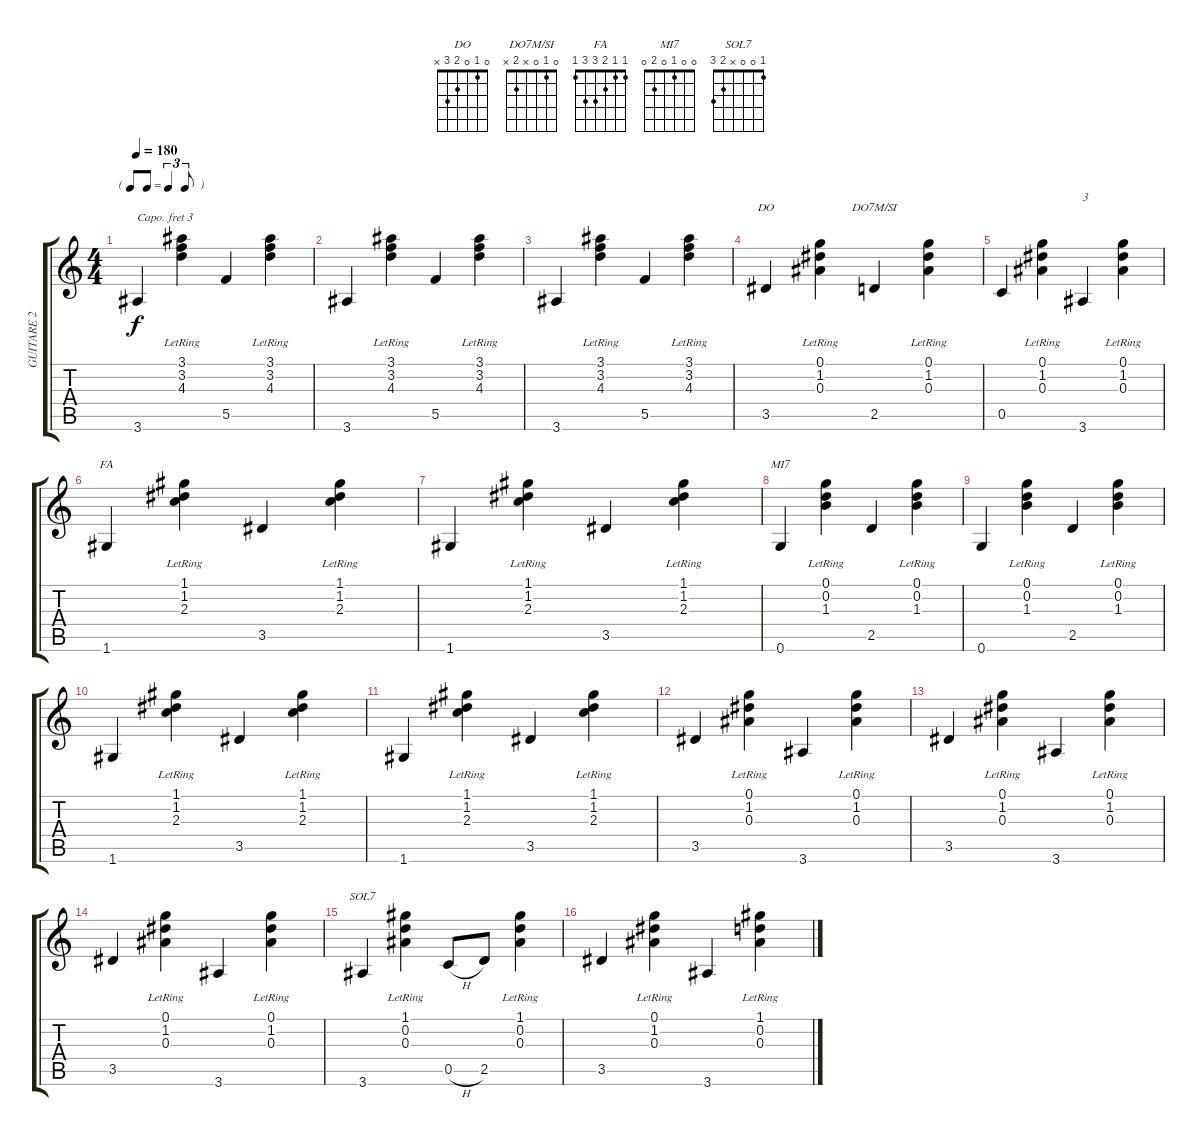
\track ("GUITARE 2" "GUITARE 2") {instrument acousticguitarnylon}
\staff {score tabs}
\capo 3
\tuning (E4 B3 G3 D3 A2 E2) {hide}
\chord ("DO" 0 1 0 2 3 x)
\chord ("DO7M/SI" 0 1 0 x 2 x)
\chord ("FA" 1 1 2 3 3 1)
\chord ("MI7" 0 0 1 0 2 0)
\chord ("SOL7" 1 0 0 x 2 3)
\ts (4 4)
\tf triplet8th
\tempo 180
\clef g2
\ks c
3.6.4{dy f} (3.1{lr} 3.2{lr} 4.3{lr}).4 5.5.4 (3.1{lr} 3.2{lr} 4.3{lr}).4 |
3.6.4 (3.1{lr} 3.2{lr} 4.3{lr}).4 5.5.4 (3.1{lr} 3.2{lr} 4.3{lr}).4 |
3.6.4 (3.1{lr} 3.2{lr} 4.3{lr}).4 5.5.4 (3.1{lr} 3.2{lr} 4.3{lr}).4 |
3.5.4{ch "DO"} (0.1{lr} 1.2{lr} 0.3{lr}).4 2.5.4{ch "DO7M/SI"} (0.1{lr} 1.2{lr} 0.3{lr}).4 |
0.5.4 (0.1{lr} 1.2{lr} 0.3{lr}).4 3.6.4{txt "3"} (0.1{lr} 1.2{lr} 0.3{lr}).4 |
1.6.4{ch "FA"} (1.1{lr} 1.2{lr} 2.3{lr}).4 3.5.4 (1.1{lr} 1.2{lr} 2.3{lr}).4 |
1.6.4 (1.1{lr} 1.2{lr} 2.3{lr}).4 3.5.4 (1.1{lr} 1.2{lr} 2.3{lr}).4 |
0.6.4{ch "MI7"} (0.1{lr} 0.2{lr} 1.3{lr}).4 2.5.4 (0.1{lr} 0.2{lr} 1.3{lr}).4 |
0.6.4 (0.1{lr} 0.2{lr} 1.3{lr}).4 2.5.4 (0.1{lr} 0.2{lr} 1.3{lr}).4 |
1.6.4 (1.1{lr} 1.2{lr} 2.3{lr}).4 3.5.4 (1.1{lr} 1.2{lr} 2.3{lr}).4 |
1.6.4 (1.1{lr} 1.2{lr} 2.3{lr}).4 3.5.4 (1.1{lr} 1.2{lr} 2.3{lr}).4 |
3.5.4 (0.1{lr} 1.2{lr} 0.3{lr}).4 3.6.4 (0.1{lr} 1.2{lr} 0.3{lr}).4 |
3.5.4 (0.1{lr} 1.2{lr} 0.3{lr}).4 3.6.4 (0.1{lr} 1.2{lr} 0.3{lr}).4 |
3.5.4 (0.1{lr} 1.2{lr} 0.3{lr}).4 3.6.4 (0.1{lr} 1.2{lr} 0.3{lr}).4 |
3.6.4{ch "SOL7"} (1.1{lr} 0.2{lr} 0.3{lr}).4 0.5{h}.8 2.5.8 (1.1{lr} 0.2{lr} 0.3{lr}).4 |
3.5.4 (0.1{lr} 1.2{lr} 0.3{lr}).4 3.6.4 (1.1{lr} 0.2{lr} 0.3{lr}).4
